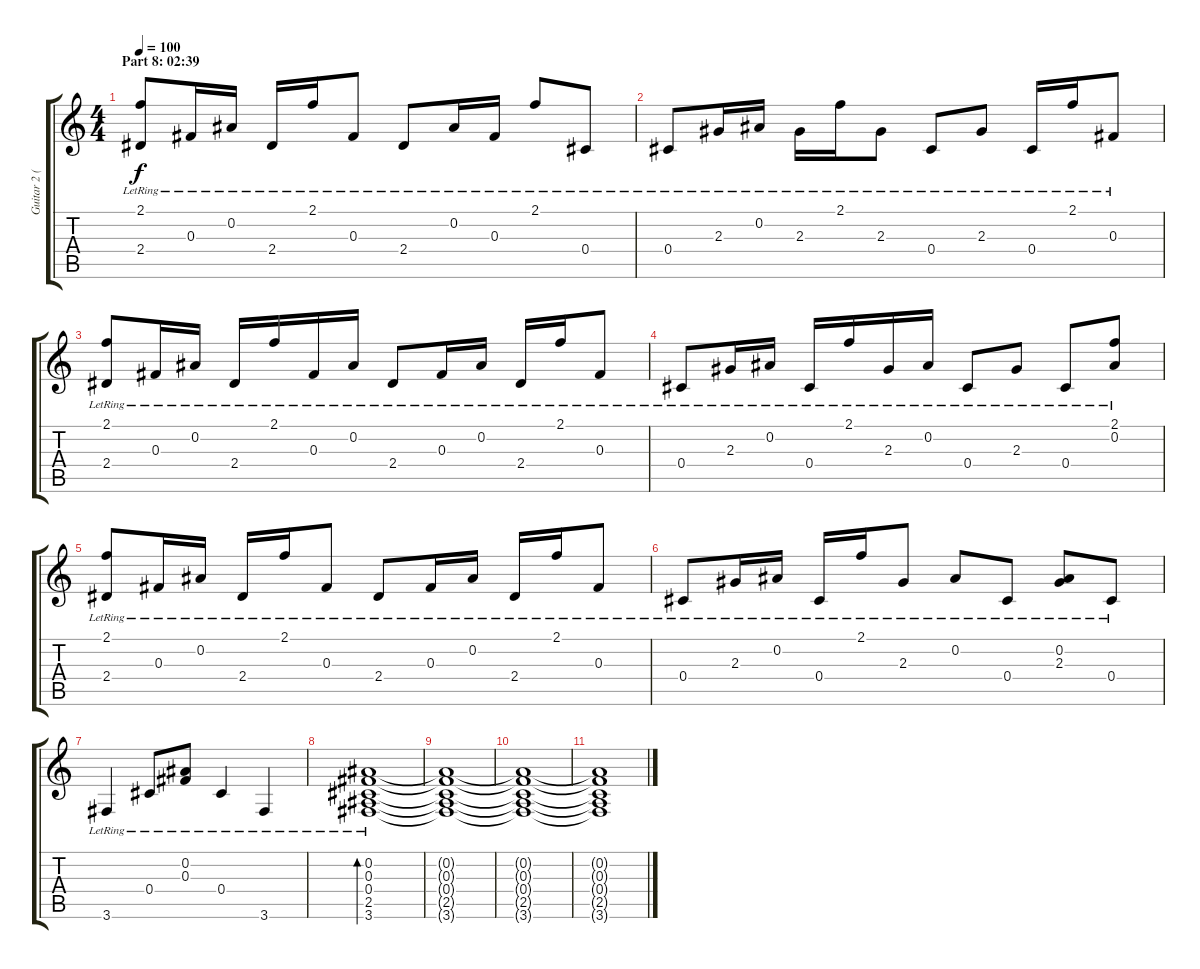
\track ("Guitar 2 (Acoustic Fingerstyle)" "Guitar 2 (") {instrument acousticguitarsteel}
\staff {score tabs}
\tuning (Eb4 Bb3 Gb3 Db3 Ab2 Eb2) {hide}
\ts (4 4)
\section ("" "Part 8: 02:39")
\tempo 100
\clef g2
\ks c
(2.1{lr} 2.4{lr}).8{dy f} 0.3{lr}.16 0.2{lr}.16 2.4{lr}.16 2.1{lr}.16 0.3{lr}.8 2.4{lr}.8 0.2{lr}.16 0.3{lr}.16 2.1{lr}.8 0.4{lr}.8 |
0.4{lr}.8 2.3{lr}.16 0.2{lr}.16 2.3{lr}.16 2.1{lr}.16 2.3{lr}.8 0.4{lr}.8 2.3{lr}.8 0.4{lr}.16 2.1{lr}.16 0.3{lr}.8 |
(2.1{lr} 2.4{lr}).8 0.3{lr}.16 0.2{lr}.16 2.4{lr}.16 2.1{lr}.16 0.3{lr}.16 0.2{lr}.16 2.4{lr}.8 0.3{lr}.16 0.2{lr}.16 2.4{lr}.16 2.1{lr}.16 0.3{lr}.8 |
0.4{lr}.8 2.3{lr}.16 0.2{lr}.16 0.4{lr}.16 2.1{lr}.16 2.3{lr}.16 0.2{lr}.16 0.4{lr}.8 2.3{lr}.8 0.4{lr}.8 (2.1{lr} 0.2{lr}).8 |
(2.1{lr} 2.4{lr}).8 0.3{lr}.16 0.2{lr}.16 2.4{lr}.16 2.1{lr}.16 0.3{lr}.8 2.4{lr}.8 0.3{lr}.16 0.2{lr}.16 2.4{lr}.16 2.1{lr}.16 0.3{lr}.8 |
0.4{lr}.8 2.3{lr}.16 0.2{lr}.16 0.4{lr}.16 2.1{lr}.16 2.3{lr}.8 0.2{lr}.8 0.4{lr}.8 (0.2{lr} 2.3{lr}).8 0.4{lr}.8 |
3.6{lr}.4 0.4{lr}.8 (0.2{lr} 0.3{lr}).8 0.4{lr}.4 3.6{lr}.4 |
(0.2{lr} 0.3{lr} 0.4{lr} 2.5{lr} 3.6{lr}).1{bd 120 volume 0} |
(0.2{t} 0.3{t} 0.4{t} 2.5{t} 3.6{t}).1 |
(0.2{t} 0.3{t} 0.4{t} 2.5{t} 3.6{t}).1 |
(0.2{t} 0.3{t} 0.4{t} 2.5{t} 3.6{t}).1
